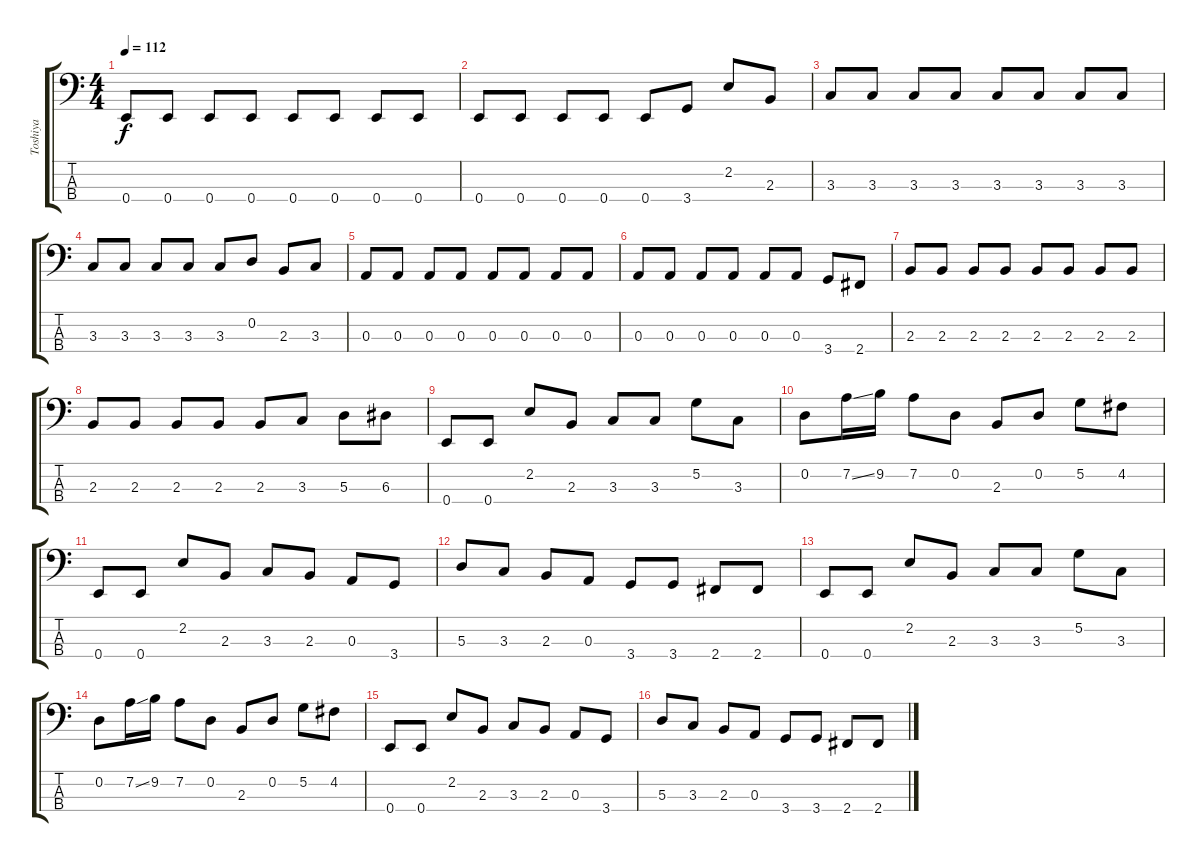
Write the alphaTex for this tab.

\track ("Toshiya" "Toshiya") {instrument electricbasspick}
\staff {score tabs}
\tuning (G2 D2 A1 E1) {hide}
\ts (4 4)
\tempo 112
\clef f4
\ks c
0.4.8{dy f} 0.4.8 0.4.8 0.4.8 0.4.8 0.4.8 0.4.8 0.4.8 |
0.4.8 0.4.8 0.4.8 0.4.8 0.4.8 3.4.8 2.2.8 2.3.8 |
3.3.8 3.3.8 3.3.8 3.3.8 3.3.8 3.3.8 3.3.8 3.3.8 |
3.3.8 3.3.8 3.3.8 3.3.8 3.3.8 0.2.8 2.3.8 3.3.8 |
0.3.8 0.3.8 0.3.8 0.3.8 0.3.8 0.3.8 0.3.8 0.3.8 |
0.3.8 0.3.8 0.3.8 0.3.8 0.3.8 0.3.8 3.4.8 2.4.8 |
2.3.8 2.3.8 2.3.8 2.3.8 2.3.8 2.3.8 2.3.8 2.3.8 |
2.3.8 2.3.8 2.3.8 2.3.8 2.3.8 3.3.8 5.3.8 6.3.8 |
0.4.8 0.4.8 2.2.8 2.3.8 3.3.8 3.3.8 5.2.8 3.3.8 |
0.2.8 7.2{ss}.16 9.2.16 7.2.8 0.2.8 2.3.8 0.2.8 5.2.8 4.2.8 |
0.4.8 0.4.8 2.2.8 2.3.8 3.3.8 2.3.8 0.3.8 3.4.8 |
5.3.8 3.3.8 2.3.8 0.3.8 3.4.8 3.4.8 2.4.8 2.4.8 |
0.4.8 0.4.8 2.2.8 2.3.8 3.3.8 3.3.8 5.2.8 3.3.8 |
0.2.8 7.2{ss}.16 9.2.16 7.2.8 0.2.8 2.3.8 0.2.8 5.2.8 4.2.8 |
0.4.8 0.4.8 2.2.8 2.3.8 3.3.8 2.3.8 0.3.8 3.4.8 |
5.3.8 3.3.8 2.3.8 0.3.8 3.4.8 3.4.8 2.4.8 2.4.8
